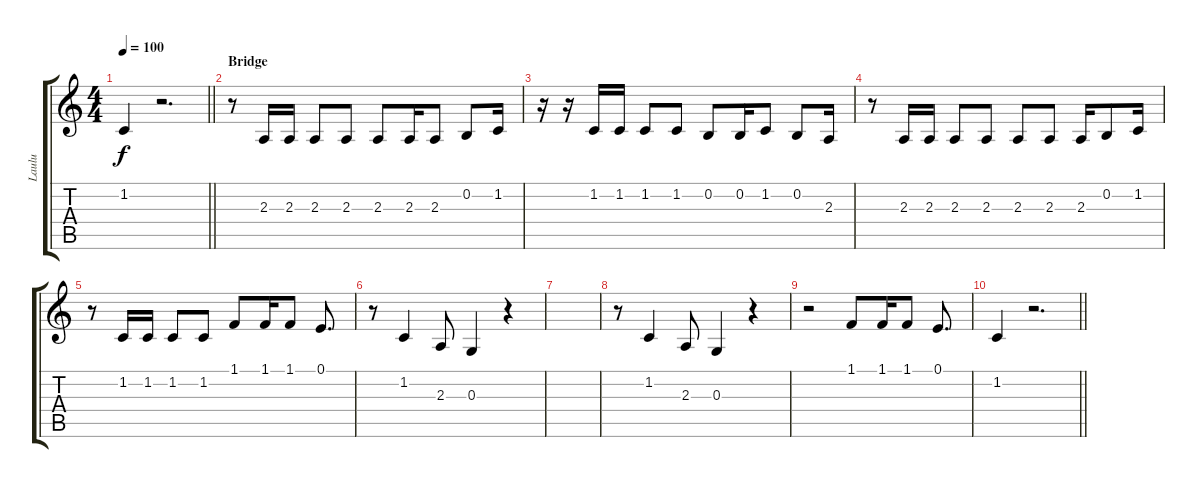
\track ("Laulu" "Laulu") {instrument lead6voice}
\staff {score tabs}
\tuning (E4 B3 G3 D3 A2 E2) {hide}
\ts (4 4)
\tempo 100
\clef g2
\barLineRight lightlight
\ks c
1.2.4{dy f} r.2{d} |
\section ("" "Bridge")
r.8 2.3.16 2.3.16 2.3.8 2.3.8 2.3.8 2.3.16 2.3.8 0.2.8 1.2.16 |
r.16 r.16 1.2.16 1.2.16 1.2.8 1.2.8 0.2.8 0.2.16 1.2.8 0.2.8 2.3.16 |
r.8 2.3.16 2.3.16 2.3.8 2.3.8 2.3.8 2.3.8 2.3.16 0.2.8 1.2.16 |
r.8 1.2.16 1.2.16 1.2.8 1.2.8 1.1.8 1.1.16 1.1.8 0.1.8{d} |
r.8 1.2.4 2.3.8 0.3.4 r.4 |
|
r.8 1.2.4 2.3.8 0.3.4 r.4 |
r.2 1.1.8 1.1.16 1.1.8 0.1.8{d} |
\barLineRight lightlight
1.2.4 r.2{d}
